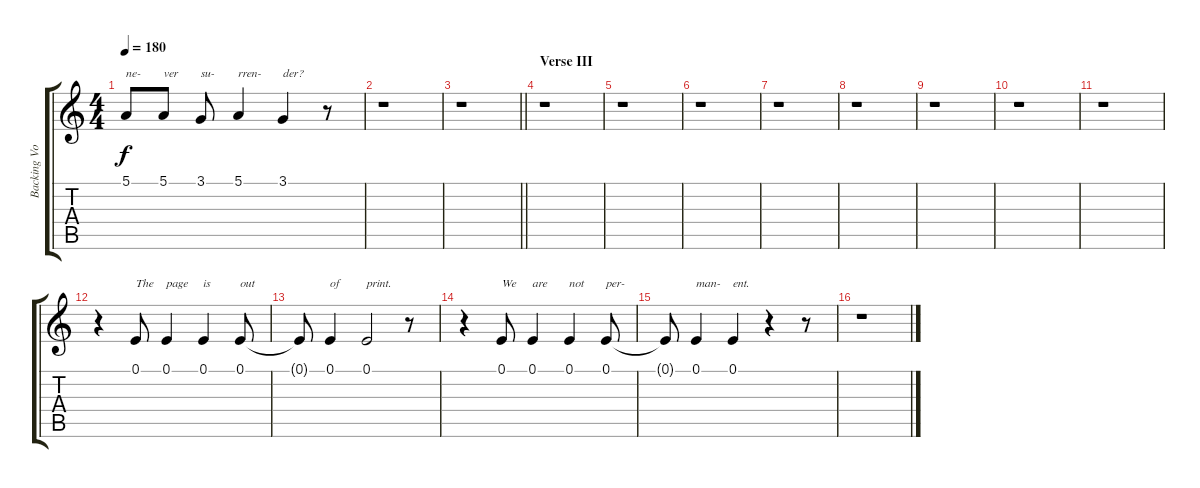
\track ("Backing Vocals" "Backing Vo") {instrument altosax}
\staff {score tabs}
\tuning (E4 B3 G3 D3 A2 E2) {hide}
\ts (4 4)
\tempo 180
\clef g2
\ks aminor
5.1.8{txt "ne-" dy f} 5.1.8{txt "ver"} 3.1.8{txt "su-"} 5.1.4{txt "rren-"} 3.1.4{txt "der?"} r.8 |
r.1 |
\barLineRight lightlight
r.1 |
\section ("" "Verse III")
r.1 |
r.1 |
r.1 |
r.1 |
r.1 |
r.1 |
r.1 |
r.1 |
r.4 0.1.8{txt "The"} 0.1.4{txt "page"} 0.1.4{txt "is"} 0.1.8{txt "out"} |
0.1{t}.8 0.1.4{txt "of"} 0.1.2{txt "print."} r.8 |
r.4 0.1.8{txt "We"} 0.1.4{txt "are"} 0.1.4{txt "not"} 0.1.8{txt "per-"} |
0.1{t}.8 0.1.4{txt "man-"} 0.1.4{txt "ent."} r.4 r.8 |
r.1
